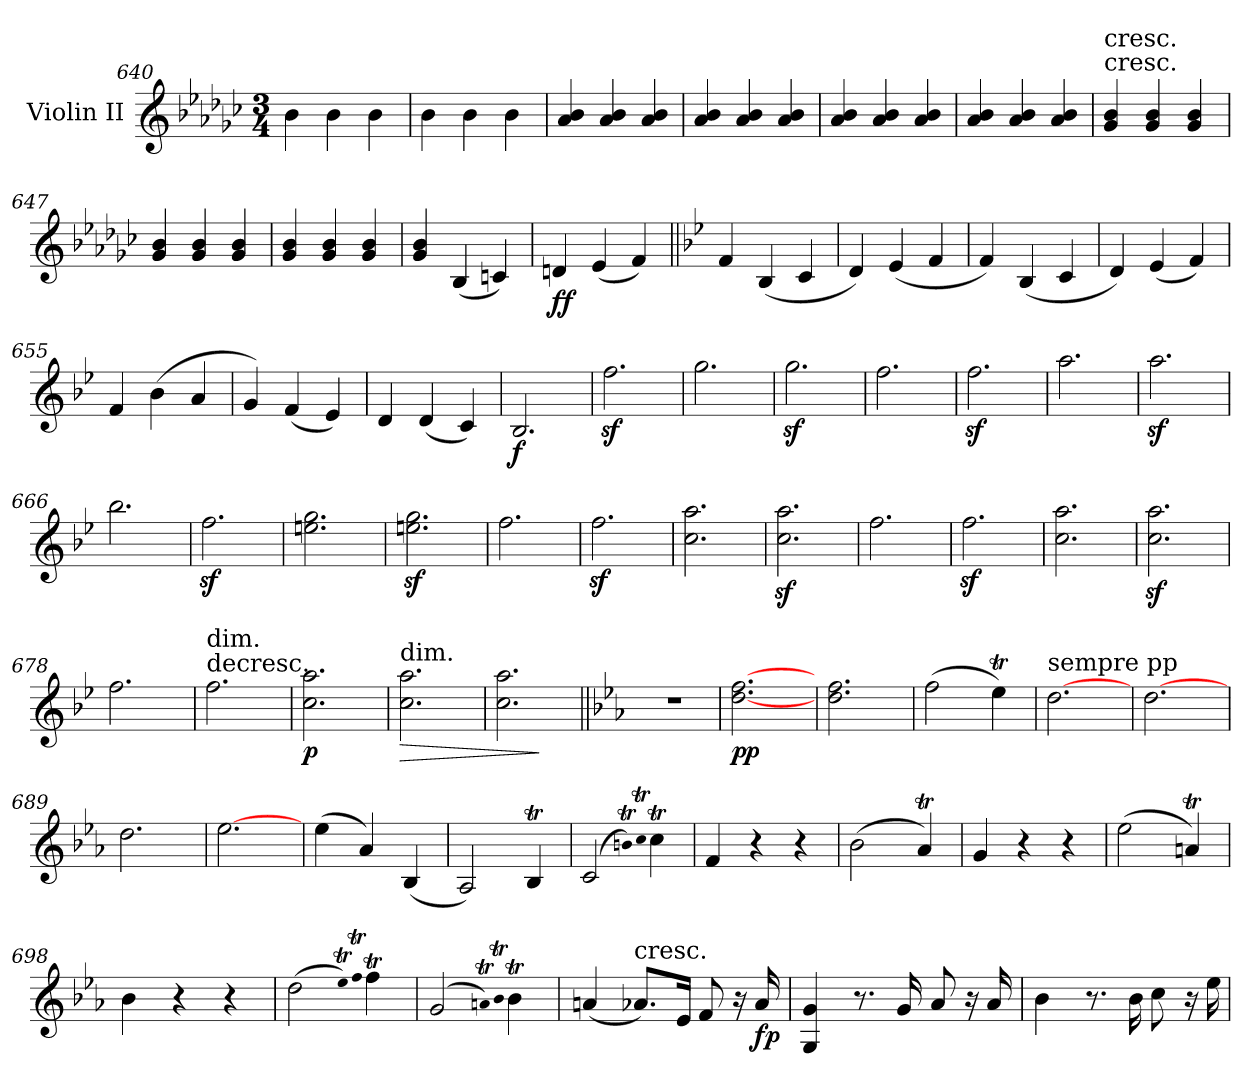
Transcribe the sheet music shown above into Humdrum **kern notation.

**kern	**dynam
*part1	*part1
*staff1	*staff1
*I"Violin II	*
*I'Vln	*
*clefG2	*
*k[b-e-a-d-g-c-]	*
*e-:	*
*M3/4	*
=640	=640
4b-	.
4b-	.
4b-	.
=641	=641
4b-	.
4b-	.
4b-	.
=642	=642
4a- 4b-	.
4a- 4b-	.
4a- 4b-	.
=643	=643
4a- 4b-	.
4a- 4b-	.
4a- 4b-	.
=644	=644
4a- 4b-	.
4a- 4b-	.
4a- 4b-	.
=645	=645
4a- 4b-	.
4a- 4b-	.
4a- 4b-	.
=646	=646
!LO:TX:t=cresc.	!
!LO:TX:a:t=cresc.	!
4g- 4b-	.
4g- 4b-	.
4g- 4b-	.
=647	=647
4g- 4b-	.
4g- 4b-	.
4g- 4b-	.
=648	=648
4g- 4b-	.
4g- 4b-	.
4g- 4b-	.
=649	=649
4g- 4b-	.
(4B-	.
4cn)	.
=650	=650
4dn	ff
(4e-	.
4f)	.
=651||	=651||
*k[b-e-]	*
*B-:	*
4f	.
(4B-	.
4c	.
=652	=652
4d)	.
(4e-	.
4f	.
=653	=653
4f)	.
(4B-	.
4c	.
=654	=654
4d)	.
(4e-	.
4f)	.
=655	=655
4f	.
(4b-	.
4a	.
=656	=656
4g)	.
(4f	.
4e-)	.
=657	=657
4d	.
(4d	.
4c)	.
=658	=658
2.B-	f
=659	=659
2.ffz	.
=660	=660
2.gg	.
=661	=661
2.ggz	.
=662	=662
2.ff	.
=663	=663
2.ffz	.
=664	=664
2.aa	.
=665	=665
2.aaz	.
=666	=666
2.bb-	.
=667	=667
2.ffz	.
=668	=668
2.een 2.gg	.
=669	=669
2.eenz 2.ggz	.
=670	=670
2.ff	.
=671	=671
2.ffz	.
=672	=672
2.cc 2.aa	.
=673	=673
2.ccz 2.aaz	.
=674	=674
2.ff	.
=675	=675
2.ffz	.
=676	=676
2.cc 2.aa	.
=677	=677
2.ccz 2.aaz	.
=678	=678
2.ff	.
=679	=679
!LO:TX:t=decresc.	!
!LO:TX:a:t=dim.	!
2.ff	.
=680	=680
2.cc 2.aa	p
=681	=681
!LO:TX:a:t=dim.	!
!	!LO:HP:b
2.cc 2.aa	>
=682	=682
2.cc 2.aa	.
.	]
=683||	=683||
*k[b-e-a-]	*
*E-:	*
2.r	.
=684	=684
[2.dd [2.ff	pp
=685	=685
2.dd 2.ff	.
=686	=686
(2ff	.
4ee-T)	.
=687	=687
!LO:TX:a:t=sempre pp	!
[2.dd	.
=688	=688
[2.dd	.
=689	=689
2.dd	.
=690	=690
[2.ee-	.
=691	=691
(4ee-	.
4a-)	.
(4B-	.
=692	=692
2A-)	.
4B-T	.
=693	=693
(2c	.
qqbnt)	.
qqccT	.
4ccT	.
=694	=694
4f	.
4r	.
4r	.
=695	=695
(2b-	.
4a-T)	.
=696	=696
4g	.
4r	.
4r	.
=697	=697
(2ee-	.
4ant)	.
=698	=698
4b-	.
4r	.
4r	.
=699	=699
(2dd	.
qqee-T)	.
qqffT	.
4ffT	.
=700	=700
(2g	.
qqant)	.
qqb-T	.
4b-T	.
=701	=701
(4an	.
!LO:TX:a:t=cresc.	!
8.a-X/L)	.
16e-/Jk	.
8f	.
16r	.
16a-	fp
=702	=702
4G 4g	.
8.r	.
16g	.
8a-	.
16r	.
16a-	.
=703	=703
4b-	.
8.r	.
16b-	.
8cc	.
16r	.
16ee-	.
=	=
*-	*-
